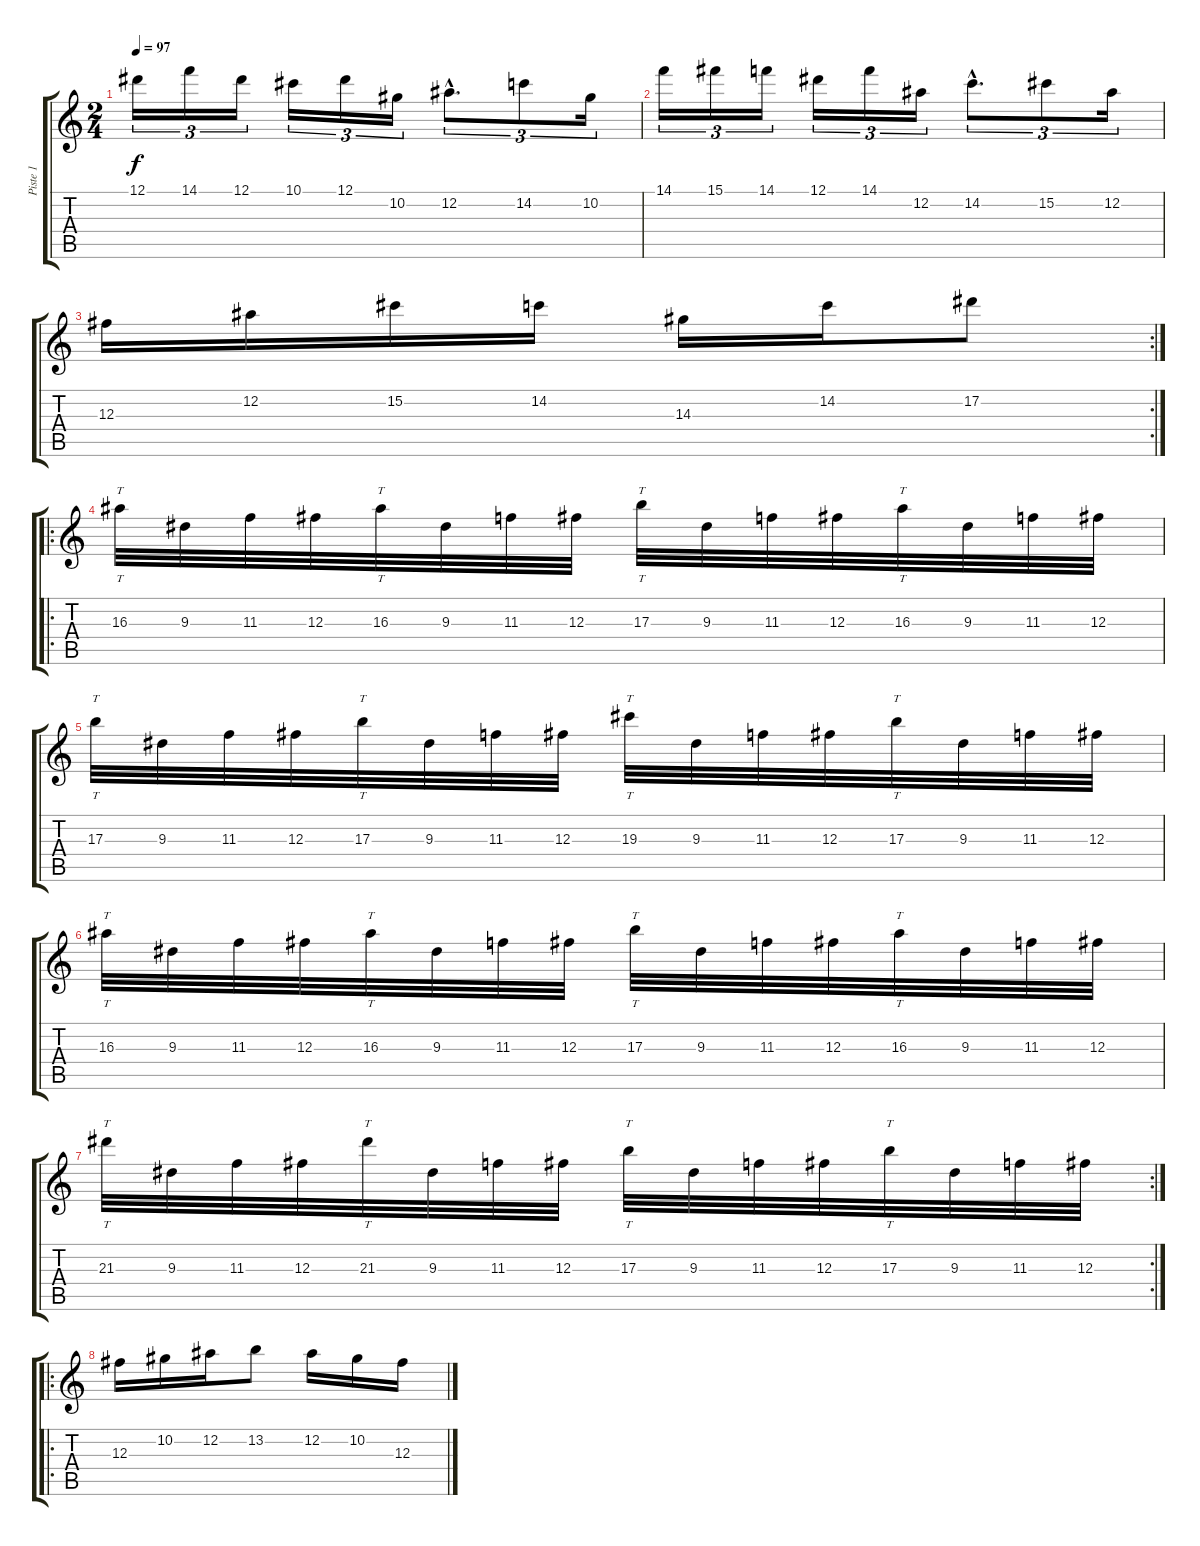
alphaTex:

\track ("Piste 1" "Piste 1") {instrument distortionguitar}
\staff {score tabs}
\tuning (Eb4 Bb3 Gb3 Db3 Ab2 Eb2) {hide}
\ts (2 4)
\tempo 97
\clef g2
\ks c
12.1.16{tu (3 2) dy f} 14.1.16{tu (3 2)} 12.1.16{tu (3 2)} 10.1.16{tu (3 2)} 12.1.16{tu (3 2)} 10.2.16{tu (3 2)} 12.2{hac}.8{d tu (3 2)} 14.2.8{tu (3 2)} 10.2.16{tu (3 2)} |
14.1.16{tu (3 2)} 15.1.16{tu (3 2)} 14.1.16{tu (3 2)} 12.1.16{tu (3 2)} 14.1.16{tu (3 2)} 12.2.16{tu (3 2)} 14.2{hac}.8{d tu (3 2)} 15.2.8{tu (3 2)} 12.2.16{tu (3 2)} |
\rc 2
12.3.16 12.2.16 15.2.16 14.2.16 14.3.16 14.2.16 17.2.8 |
\ro
16.3.32{tt} 9.3.32 11.3.32 12.3.32 16.3.32{tt} 9.3.32 11.3.32 12.3.32 17.3.32{tt} 9.3.32 11.3.32 12.3.32 16.3.32{tt} 9.3.32 11.3.32 12.3.32 |
17.3.32{tt} 9.3.32 11.3.32 12.3.32 17.3.32{tt} 9.3.32 11.3.32 12.3.32 19.3.32{tt} 9.3.32 11.3.32 12.3.32 17.3.32{tt} 9.3.32 11.3.32 12.3.32 |
16.3.32{tt} 9.3.32 11.3.32 12.3.32 16.3.32{tt} 9.3.32 11.3.32 12.3.32 17.3.32{tt} 9.3.32 11.3.32 12.3.32 16.3.32{tt} 9.3.32 11.3.32 12.3.32 |
\rc 2
21.3.32{tt} 9.3.32 11.3.32 12.3.32 21.3.32{tt} 9.3.32 11.3.32 12.3.32 17.3.32{tt} 9.3.32 11.3.32 12.3.32 17.3.32{tt} 9.3.32 11.3.32 12.3.32 |
\ro
12.3.16 10.2.16 12.2.16 13.2.8 12.2.16 10.2.16 12.3.16
